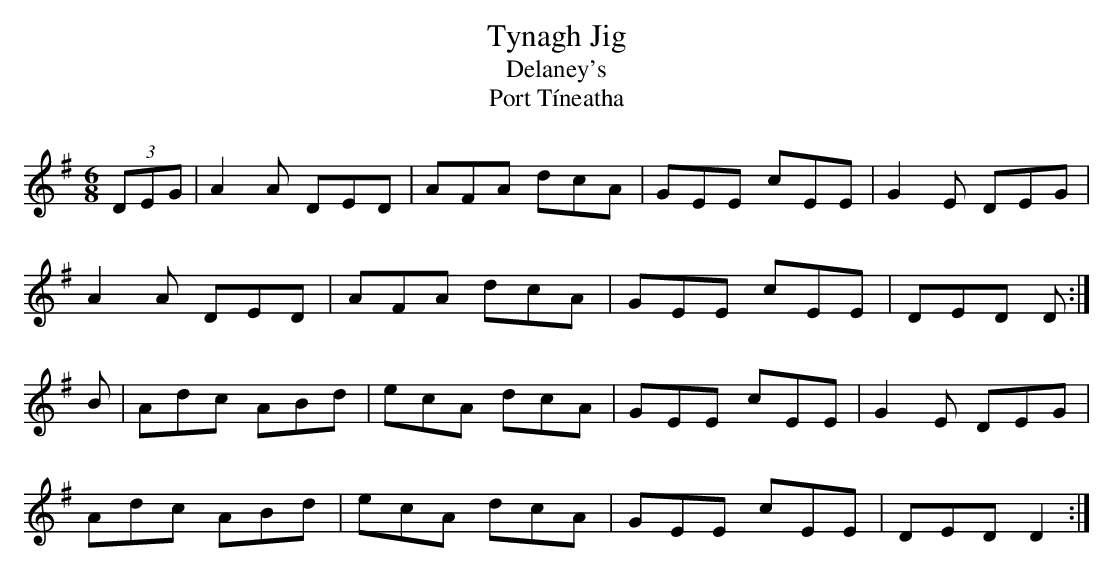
X:1
T: Tynagh Jig
T: Delaney's
T: Port T\'ineatha
L: 1/8
M: 6/8
K: Dmix
(3DEG|A2A DED|AFA dcA|GEE cEE|G2E DEG|
A2A DED|AFA dcA|GEE cEE|DED D :|
B|Adc ABd|ecA dcA|GEE cEE|G2E DEG|
Adc ABd|ecA dcA|GEE cEE|DED D2 :|
